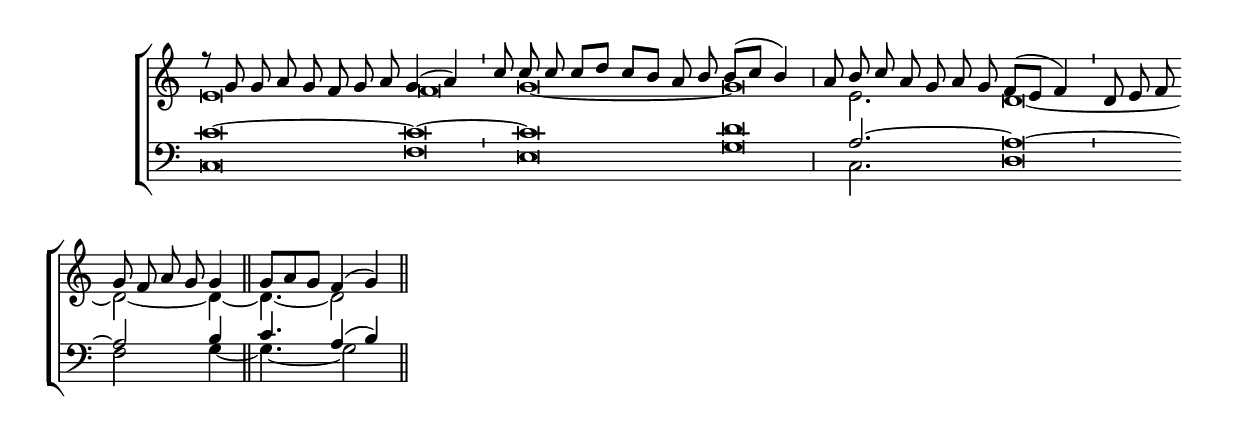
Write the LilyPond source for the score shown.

\version "2.24.3"
\include "comp_defs.ily"

% \include "gregorian.ly"

% \paper {
%   top-system-spacing.basic-distance = #10
%   score-system-spacing.basic-distance = #20
%   system-system-spacing.basic-distance = #20
%   last-bottom-spacing.basic-distance = #10
% }

global = {
  \key c \major
  \cadenzaOn
  \autoBeamOff
}

\header {
  % title = "Hymn B"
}

sopMusic = \relative g' {
  r8 g8 g a g f g a \bar "" g4( a) \bar "'"
  c8 \bar "" c c c[ d] c[ b] a b \bar "" b([ c] b4) \bar ","
  a8 \bar "" b c a g a g \bar "" f([ e] f4) \bar "'"
  d8 e f \bar "" g f a g g4 \bar "||"
  g8[ a g] \bar "" f4( g) \bar "||"
}
sopWords = \lyricmode {}

altoMusic = \relative c' {
  e\breve*8/16 f\breve*5/16 g\breve*8/16~ g\breve*5/16
  e2. d\breve*7/16~ d2~ d4~ d4.~ d2
}
altoWords = \lyricmode {}

tenorMusic = \relative c' {
  c\breve*8/16~ c\breve*5/16~ c\breve*8/16 d\breve*5/16
  a2.~ a\breve*7/16~ a2 b4 c4. a4( b)
}
tenorWords = \lyricmode {}

bassMusic = \relative c {
  c\breve*8/16 f\breve*5/16 e\breve*8/16 g\breve*5/16
  c,2. d\breve*7/16 f2 g4~ g4.~ g2
}
bassWords = \lyricmode {}


\score {
  \new ChoirStaff <<
    \new Lyrics = "sopranos" \with {
      % this is needed for lyrics above a staff
      \override VerticalAxisGroup.staff-affinity = #DOWN
    }
    \new Staff = "women" \with {\omit TimeSignature} <<
      \new Voice = "sopranos" {
        \voiceOne
        << \global \sopMusic >>
      }
      \new Voice = "altos" {
        \voiceTwo
        << \global \altoMusic >>
      }
    >>
    \new Lyrics = "altos"
    \new Lyrics = "tenors" \with {
      % this is needed for lyrics above a staff
      \override VerticalAxisGroup.staff-affinity = #DOWN
    }
    \new Staff = "men" \with {\omit TimeSignature} <<
      \clef bass
      \new Voice = "tenors" {
        \voiceOne
        << \global \tenorMusic >>
      }
      \new Voice = "basses" {
        \voiceTwo << \global \bassMusic >>
      }
    >>
    % \new Lyrics = "basses"
    % \context Lyrics = "sopranos" \lyricsto "sopranos" \sopWords
    % \context Lyrics = "altos" \lyricsto "altos" \altoWords
    % \context Lyrics = "tenors" \lyricsto "tenors" \tenorWords
    % \context Lyrics = "basses" \lyricsto "basses" \bassWords
  >>
}